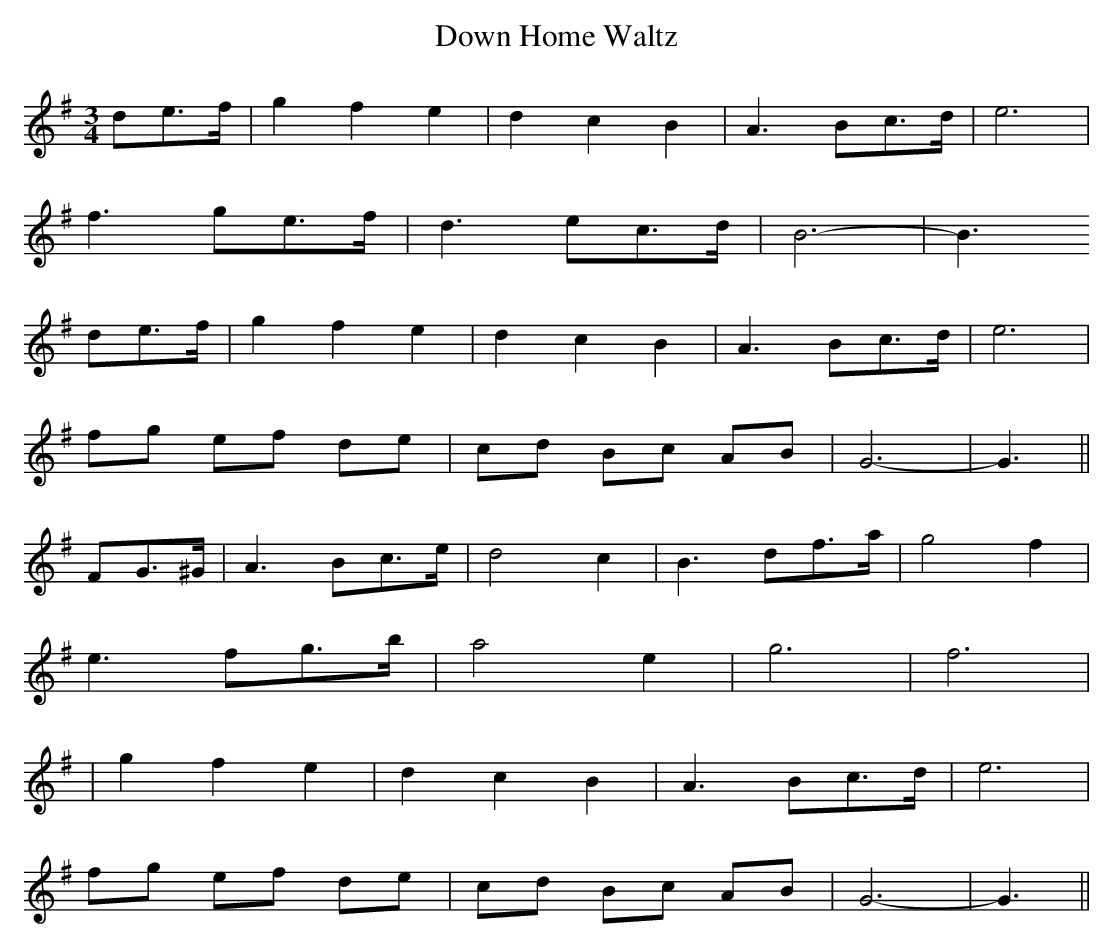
X:1
T:Down Home Waltz
L:1/8
M:3/4
K:G
de>f  | g2 f2 e2 | d2 c2 B2 | A3 Bc>d | e6    |
        f3  ge>f | d3  ec>d | B6-     | B3
de>f  | g2 f2 e2 | d2 c2 B2 | A3 Bc>d | e6    |
        fg ef de | cd Bc AB | G6-     | G3   ||
FG>^G | A3  Bc>e | d4    c2 | B3 df>a | g4 f2 |
        e3  fg>b | a4    e2 | g6      | f6    |
  | g2 f2 e2 | d2 c2 B2 | A3 Bc>d | e6    |
        fg ef de | cd Bc AB | G6-     | G3   ||
